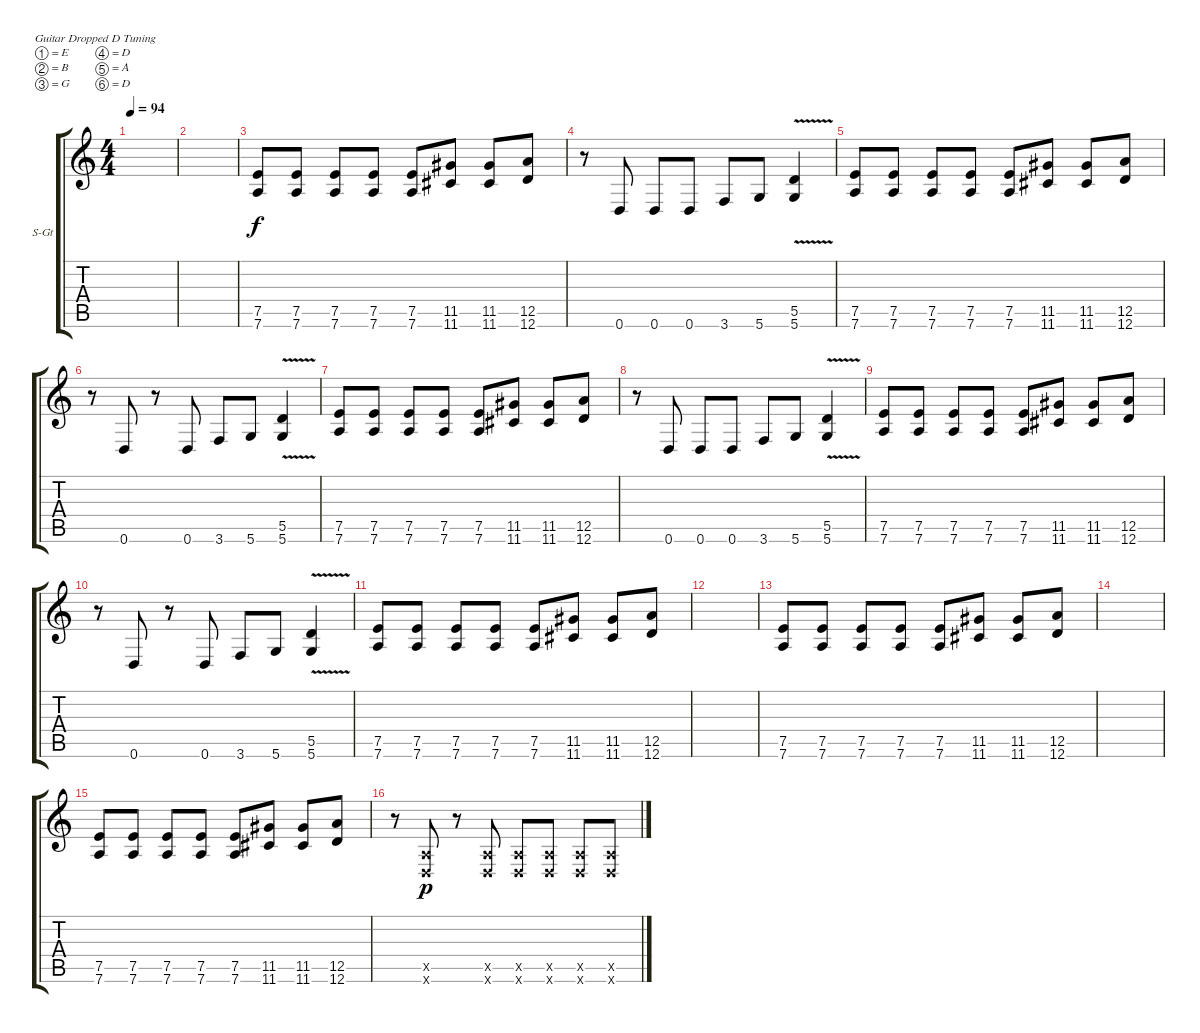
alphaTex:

\defaultSystemsLayout 4
\bracketExtendMode groupsimilarinstruments
\firstSystemTrackNameOrientation horizontal
\otherSystemsTrackNameOrientation horizontal
\track ("Steel Guitar" "S-Gt") {instrument acousticguitarsteel}
\staff {score tabs}
\tuning (E4 B3 G3 D3 A2 D2)
\ts (4 4)
\tempo 94
\clef g2
\ks c
|
|
(7.6 7.5).8 (7.6 7.5).8 (7.6 7.5).8 (7.6 7.5).8 (7.6 7.5).8 (11.5 11.6).8 (11.5 11.6).8 (12.6 12.5).8 |
r.8 0.6.8 0.6.8 0.6.8 3.6.8 5.6.8 (5.6{v} 5.5).4 |
(7.6 7.5).8 (7.6 7.5).8 (7.6 7.5).8 (7.6 7.5).8 (7.6 7.5).8 (11.5 11.6).8 (11.5 11.6).8 (12.6 12.5).8 |
r.8 0.6.8 r.8 0.6.8 3.6.8 5.6.8 (5.6{v} 5.5).4 |
(7.6 7.5).8 (7.6 7.5).8 (7.6 7.5).8 (7.6 7.5).8 (7.6 7.5).8 (11.5 11.6).8 (11.5 11.6).8 (12.6 12.5).8 |
r.8 0.6.8 0.6.8 0.6.8 3.6.8 5.6.8 (5.6{v} 5.5).4 |
(7.6 7.5).8 (7.6 7.5).8 (7.6 7.5).8 (7.6 7.5).8 (7.6 7.5).8 (11.5 11.6).8 (11.5 11.6).8 (12.6 12.5).8 |
r.8 0.6.8 r.8 0.6.8 3.6.8 5.6.8 (5.6{v} 5.5).4 |
(7.6 7.5).8 (7.6 7.5).8 (7.6 7.5).8 (7.6 7.5).8 (7.6 7.5).8 (11.5 11.6).8 (11.5 11.6).8 (12.6 12.5).8 |
|
(7.6 7.5).8 (7.6 7.5).8 (7.6 7.5).8 (7.6 7.5).8 (7.6 7.5).8 (11.5 11.6).8 (11.5 11.6).8 (12.6 12.5).8 |
|
(7.6 7.5).8 (7.6 7.5).8 (7.6 7.5).8 (7.6 7.5).8 (7.6 7.5).8 (11.5 11.6).8 (11.5 11.6).8 (12.6 12.5).8 |
r.8 (0.6{x} 0.5{x}).8{dy p} r.8 (0.6{x} 0.5{x}).8 (0.6{x} 0.5{x}).8 (0.6{x} 0.5{x}).8 (0.6{x} 0.5{x}).8 (0.6{x} 0.5{x}).8
